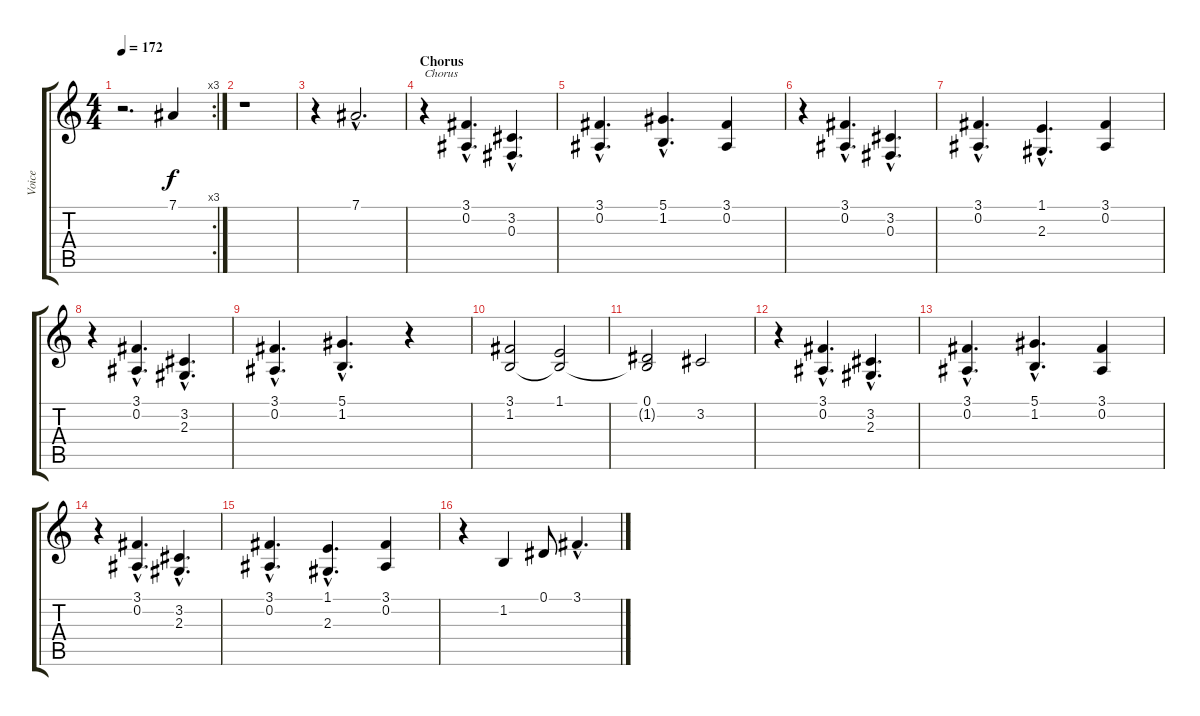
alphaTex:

\track ("Voice" "Voice") {instrument tenorsax}
\staff {score tabs}
\tuning (Eb4 Bb3 Gb3 Db3 Ab2 Eb2) {hide}
\rc 3
\ts (4 4)
\tempo 172
\clef g2
\ks c
r.2{d dy f} 7.1.4 |
r.1 |
r.4 7.1{hac}.2{d} |
\section ("" "Chorus")
r.4{txt "Chorus"} (3.1{hac} 0.2{hac}).4{d} (3.2{hac} 0.3{hac}).4{d} |
(3.1{hac} 0.2{hac}).4{d} (5.1{hac} 1.2{hac}).4{d} (3.1 0.2).4 |
r.4 (3.1{hac} 0.2{hac}).4{d} (3.2{hac} 0.3{hac}).4{d} |
(3.1{hac} 0.2{hac}).4{d} (1.1{hac} 2.3{hac}).4{d} (3.1 0.2).4 |
r.4 (3.1{hac} 0.2{hac}).4{d} (3.2{hac} 2.3{hac}).4{d} |
(3.1{hac} 0.2{hac}).4{d} (5.1{hac} 1.2{hac}).4{d} r.4 |
(3.1 1.2).2 (1.1 1.2{t}).2 |
(0.1 1.2{t}).2 3.2.2 |
r.4 (3.1{hac} 0.2{hac}).4{d} (3.2{hac} 2.3{hac}).4{d} |
(3.1{hac} 0.2{hac}).4{d} (5.1{hac} 1.2{hac}).4{d} (3.1 0.2).4 |
r.4 (3.1{hac} 0.2{hac}).4{d} (3.2{hac} 2.3{hac}).4{d} |
(3.1{hac} 0.2{hac}).4{d} (1.1{hac} 2.3{hac}).4{d} (3.1 0.2).4 |
r.4 1.2.4 0.1.8 3.1{hac}.4{d}
